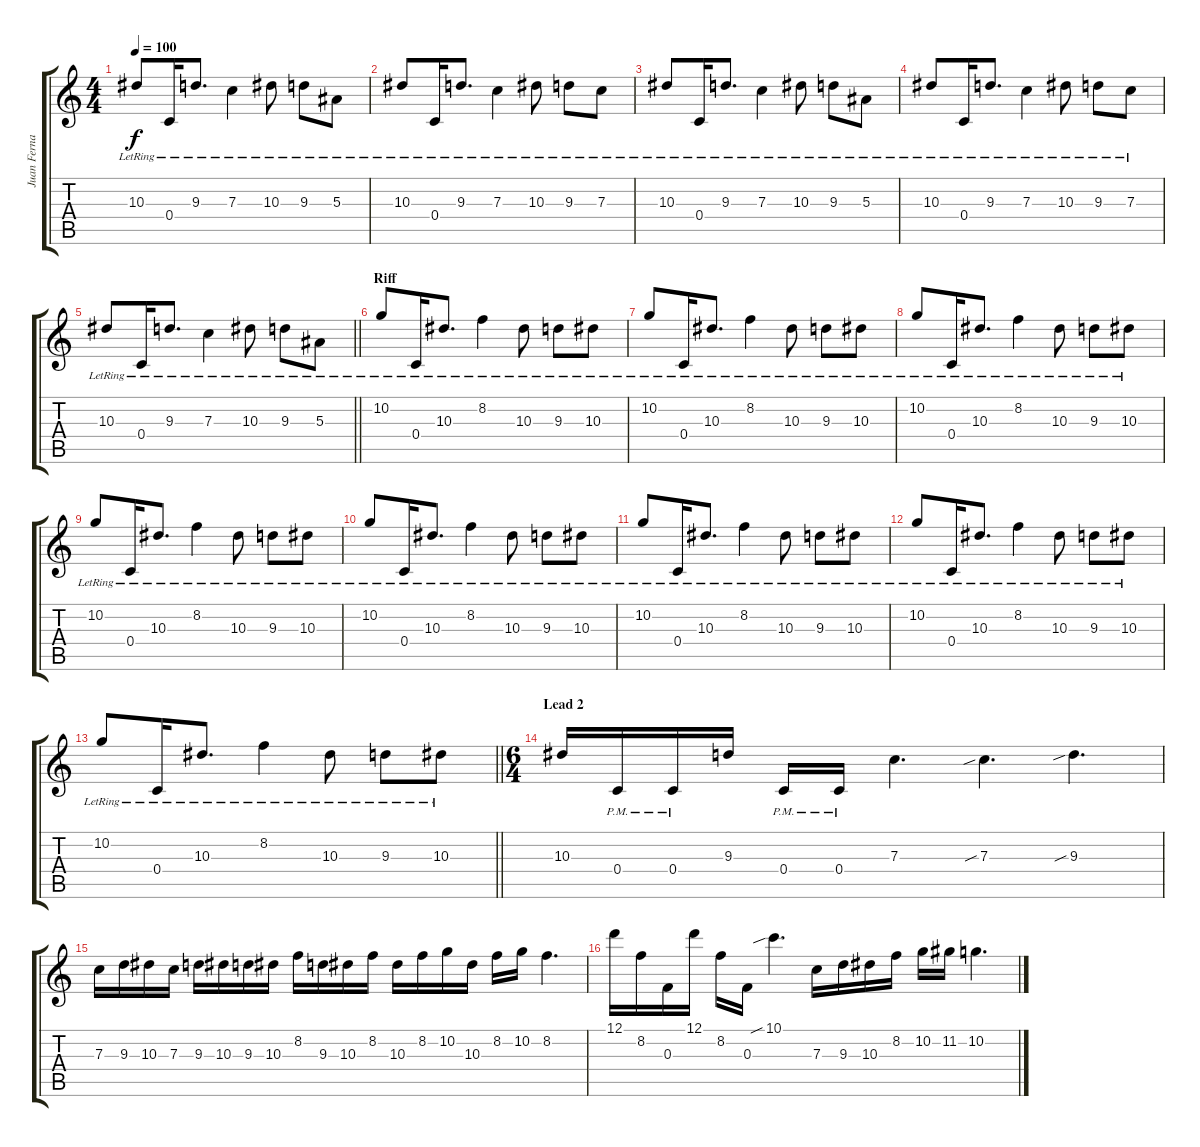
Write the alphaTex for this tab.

\track ("Juan Fernando" "Juan Ferna") {instrument distortionguitar}
\staff {score tabs}
\tuning (D4 A3 F3 C3 G2 D2) {hide}
\ts (4 4)
\tempo 100
\clef g2
\ks c
10.3{lr}.8{dy f} 0.4{lr}.16 9.3{lr}.8{d} 7.3{lr}.4 10.3{lr}.8 9.3{lr}.8 5.3{lr}.8 |
10.3{lr}.8 0.4{lr}.16 9.3{lr}.8{d} 7.3{lr}.4 10.3{lr}.8 9.3{lr}.8 7.3{lr}.8 |
10.3{lr}.8 0.4{lr}.16 9.3{lr}.8{d} 7.3{lr}.4 10.3{lr}.8 9.3{lr}.8 5.3{lr}.8 |
10.3{lr}.8 0.4{lr}.16 9.3{lr}.8{d} 7.3{lr}.4 10.3{lr}.8 9.3{lr}.8 7.3{lr}.8 |
\barLineRight lightlight
10.3{lr}.8 0.4{lr}.16 9.3{lr}.8{d} 7.3{lr}.4 10.3{lr}.8 9.3{lr}.8 5.3{lr}.8 |
\section ("" "Riff")
10.2{lr}.8 0.4{lr}.16 10.3{lr}.8{d} 8.2{lr}.4 10.3{lr}.8 9.3{lr}.8 10.3{lr}.8 |
10.2{lr}.8 0.4{lr}.16 10.3{lr}.8{d} 8.2{lr}.4 10.3{lr}.8 9.3{lr}.8 10.3{lr}.8 |
10.2{lr}.8 0.4{lr}.16 10.3{lr}.8{d} 8.2{lr}.4 10.3{lr}.8 9.3{lr}.8 10.3{lr}.8 |
10.2{lr}.8 0.4{lr}.16 10.3{lr}.8{d} 8.2{lr}.4 10.3{lr}.8 9.3{lr}.8 10.3{lr}.8 |
10.2{lr}.8 0.4{lr}.16 10.3{lr}.8{d} 8.2{lr}.4 10.3{lr}.8 9.3{lr}.8 10.3{lr}.8 |
10.2{lr}.8 0.4{lr}.16 10.3{lr}.8{d} 8.2{lr}.4 10.3{lr}.8 9.3{lr}.8 10.3{lr}.8 |
10.2{lr}.8 0.4{lr}.16 10.3{lr}.8{d} 8.2{lr}.4 10.3{lr}.8 9.3{lr}.8 10.3{lr}.8 |
\barLineRight lightlight
10.2{lr}.8 0.4{lr}.16 10.3{lr}.8{d} 8.2{lr}.4 10.3{lr}.8 9.3{lr}.8 10.3{lr}.8 |
\ts (6 4)
\section ("" "Lead 2")
10.3.16{volume 15 instrument distortionguitar} 0.4{pm}.16 0.4{pm}.16 9.3.16 0.4{pm}.16 0.4{pm}.16 7.3.4{d} 7.3{sib}.4{d} 9.3{sib}.4{d} |
7.3.16 9.3.16 10.3.16 7.3.16 9.3.16 10.3.16 9.3.16 10.3.16 8.2.16 9.3.16 10.3.16 8.2.16 10.3.16 8.2.16 10.2.16 10.3.16 8.2.16 10.2.16 8.2.4{d} |
12.1.16 8.2.16 0.3.16 12.1.16 8.2.16 0.3.16 10.1{sib}.4{d} 7.3.16 9.3.16 10.3.16 8.2.16 10.2.16 11.2.16 10.2.4{d}
